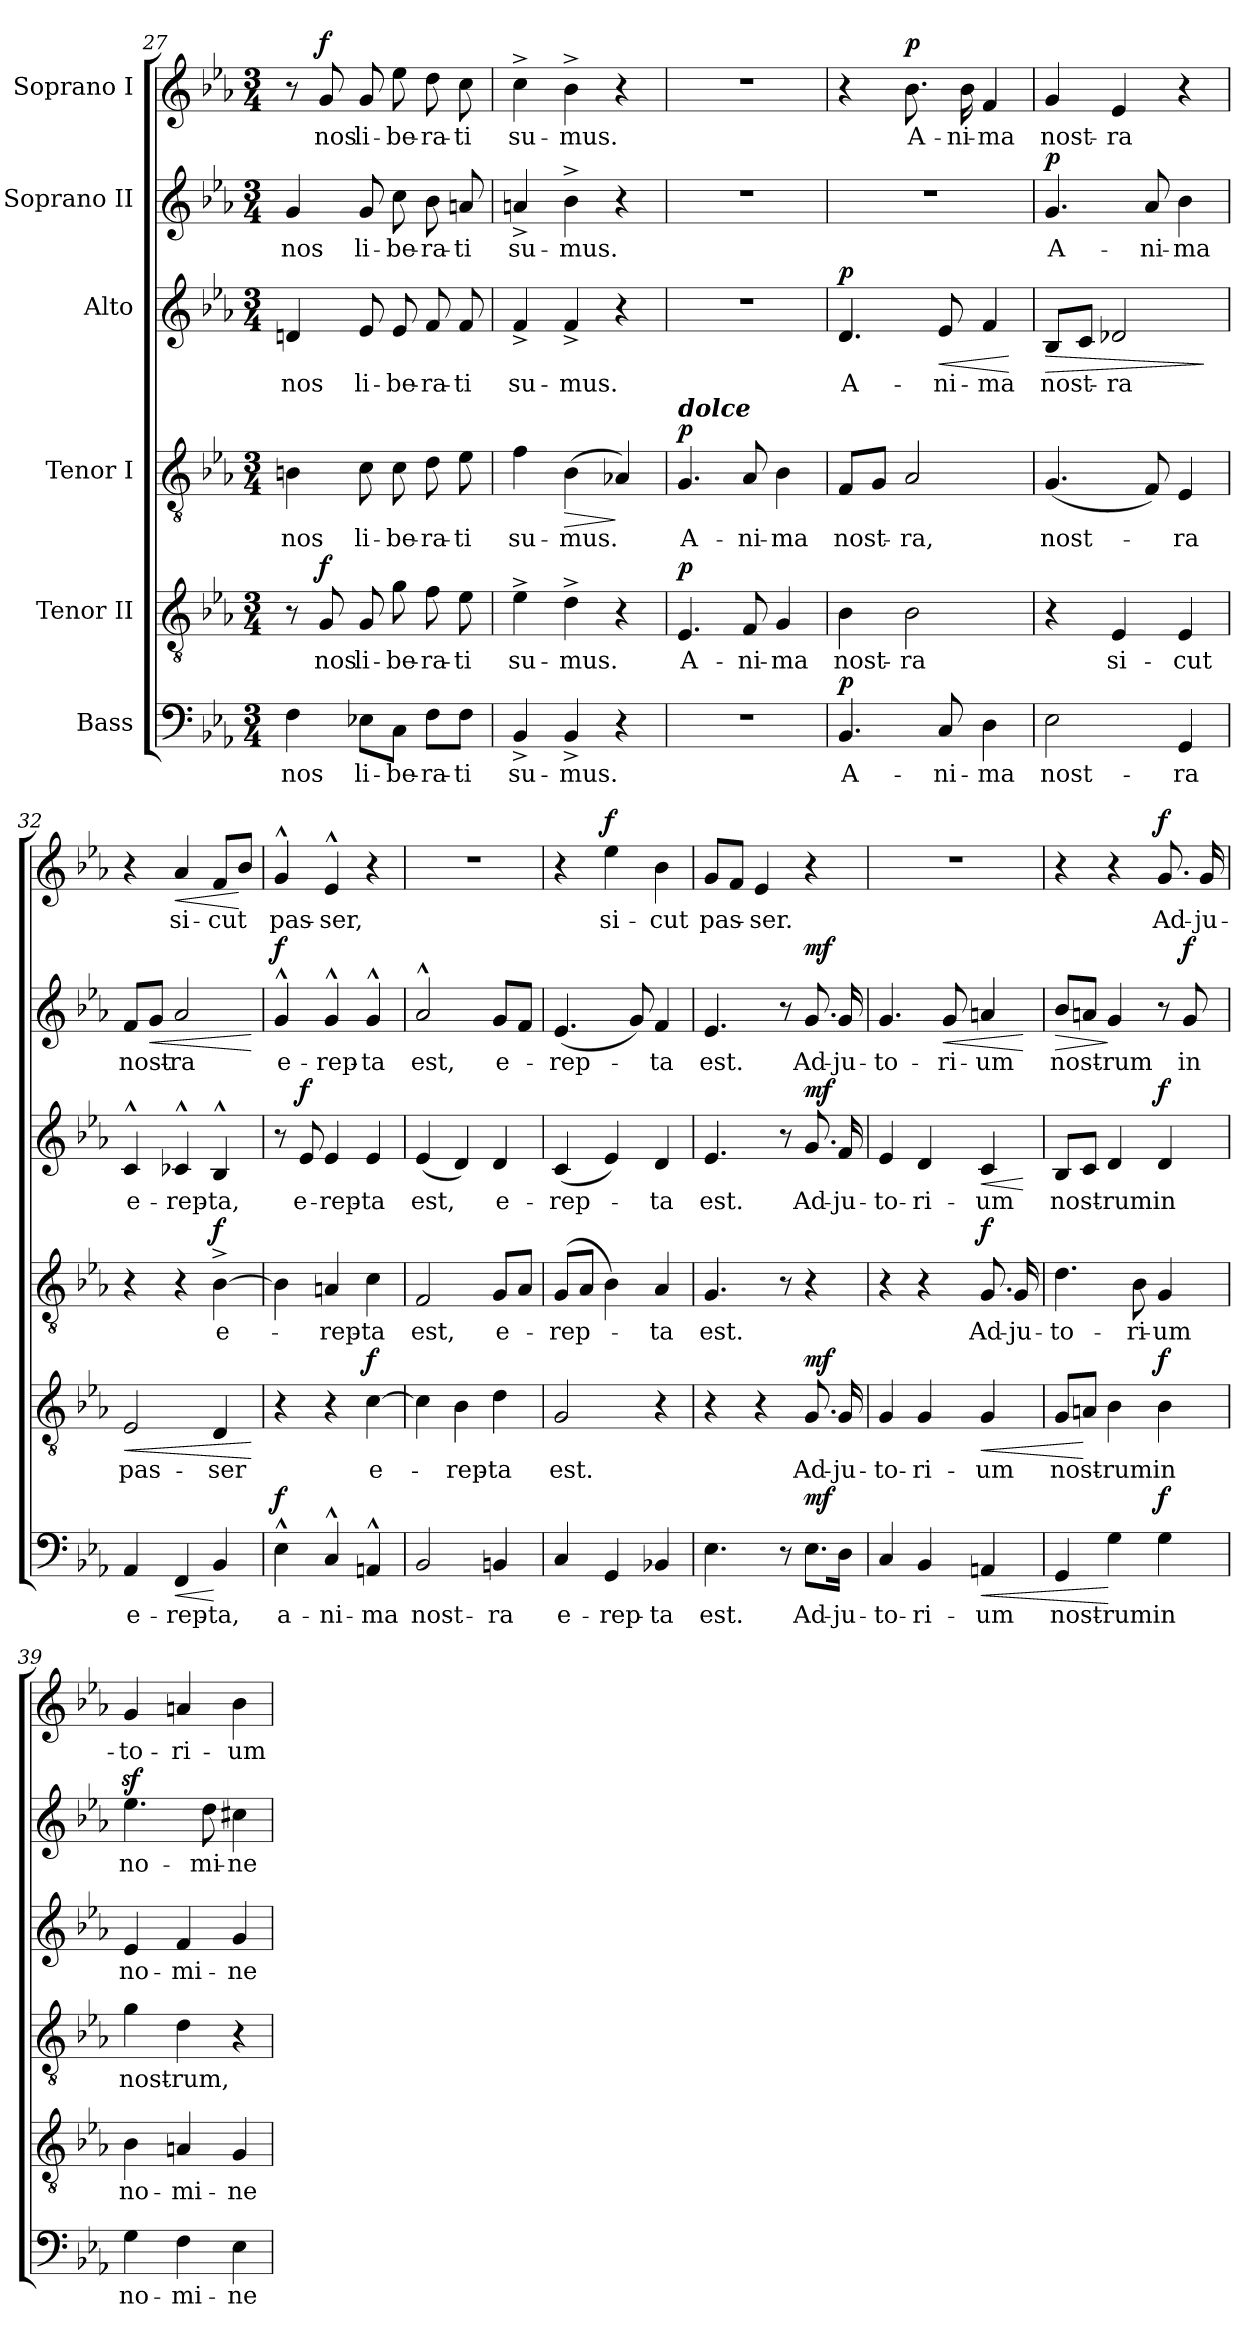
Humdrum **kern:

**kern	**text	**dynam	**kern	**text	**dynam	**kern	**text	**dynam	**kern	**text	**dynam	**kern	**text	**dynam	**kern	**text	**dynam
*part6	*part6	*part6	*part5	*part5	*part5	*part4	*part4	*part4	*part3	*part3	*part3	*part2	*part2	*part2	*part1	*part1	*part1
*staff6	*staff6	*staff6	*staff5	*staff5	*staff5	*staff4	*staff4	*staff4	*staff3	*staff3	*staff3	*staff2	*staff2	*staff2	*staff1	*staff1	*staff1
*I"Bass	*	*	*I"Tenor II	*	*	*I"Tenor I	*	*	*I"Alto	*	*	*I"Soprano II	*	*	*I"Soprano I	*	*
*clefF4	*	*	*clefGv2	*	*	*clefGv2	*	*	*clefG2	*	*	*clefG2	*	*	*clefG2	*	*
*k[b-e-a-]	*	*	*k[b-e-a-]	*	*	*k[b-e-a-]	*	*	*k[b-e-a-]	*	*	*k[b-e-a-]	*	*	*k[b-e-a-]	*	*
*E-:	*	*	*E-:	*	*	*E-:	*	*	*E-:	*	*	*E-:	*	*	*E-:	*	*
*M3/4	*	*	*M3/4	*	*	*M3/4	*	*	*M3/4	*	*	*M3/4	*	*	*M3/4	*	*
=27	=27	=27	=27	=27	=27	=27	=27	=27	=27	=27	=27	=27	=27	=27	=27	=27	=27
!	!LO:LY:b	!	!	!	!	!	!LO:LY:b	!	!	!LO:LY:b	!	!	!LO:LY:b	!	!	!	!
4F\	nos	.	8r	.	.	4Bn\	nos	.	4dn/	nos	.	4g/	nos	.	8r	.	.
!	!	!	!	!LO:LY:b	!LO:DY:a	!	!	!	!	!	!	!	!	!	!	!LO:LY:b	!LO:DY:a
.	.	.	8G/	nos	f	.	.	.	.	.	.	.	.	.	8g/	nos	f
!	!LO:LY:b	!	!	!LO:LY:b	!	!	!LO:LY:b	!	!	!LO:LY:b	!	!	!LO:LY:b	!	!	!LO:LY:b	!
8E-X\L	li-	.	8G/	li-	.	8c\	li-	.	8e-/	li-	.	8g/	li-	.	8g/	li-	.
!	!LO:LY:b	!	!	!LO:LY:b	!	!	!LO:LY:b	!	!	!LO:LY:b	!	!	!LO:LY:b	!	!	!LO:LY:b	!
8C\J	-be-	.	8g\	-be-	.	8c\	-be-	.	8e-/	-be-	.	8cc\	-be-	.	8ee-\	-be-	.
!	!LO:LY:b	!	!	!LO:LY:b	!	!	!LO:LY:b	!	!	!LO:LY:b	!	!	!LO:LY:b	!	!	!LO:LY:b	!
8F\L	-ra-	.	8f\	-ra-	.	8d\	-ra-	.	8f/	-ra-	.	8b-\	-ra-	.	8dd\	-ra-	.
!	!LO:LY:b	!	!	!LO:LY:b	!	!	!LO:LY:b	!	!	!LO:LY:b	!	!	!LO:LY:b	!	!	!LO:LY:b	!
8F\J	-ti	.	8e-\	-ti	.	8e-\	-ti	.	8f/	-ti	.	8an/	-ti	.	8cc\	-ti	.
=28	=28	=28	=28	=28	=28	=28	=28	=28	=28	=28	=28	=28	=28	=28	=28	=28	=28
!	!LO:LY:b	!	!	!LO:LY:b	!	!	!LO:LY:b	!	!	!LO:LY:b	!	!	!LO:LY:b	!	!	!LO:LY:b	!
4BB-^</	su-	.	4e-^>\	su-	.	4f\	su-	.	4f^</	su-	.	4an^</	su-	.	4cc^>\	su-	.
!	!LO:LY:b	!	!	!LO:LY:b	!	!	!LO:LY:b	!LO:HP:b	!	!LO:LY:b	!	!	!LO:LY:b	!	!	!LO:LY:b	!
4BB-^</	-mus.	.	4d^>\	-mus.	.	(>4B-\	-mus.	>	4f^</	-mus.	.	4b-^>\	-mus.	.	4b-^>\	-mus.	.
4r	.	.	4r	.	.	4A-X/)	.	]	4r	.	.	4r	.	.	4r	.	.
=29	=29	=29	=29	=29	=29	=29	=29	=29	=29	=29	=29	=29	=29	=29	=29	=29	=29
!	!	!	!	!	!	!LO:TX:a:Bi:t=dolce	!	!	!	!	!	!	!	!	!	!	!
!	!	!	!	!LO:LY:b	!LO:DY:a	!	!LO:LY:b	!LO:DY:a	!	!	!	!	!	!	!	!	!
2.r	.	.	4.E-/	A-	p	4.G/	A-	p	2.r	.	.	2.r	.	.	2.r	.	.
!	!	!	!	!LO:LY:b	!	!	!LO:LY:b	!	!	!	!	!	!	!	!	!	!
.	.	.	8F/	-ni-	.	8A-/	-ni-	.	.	.	.	.	.	.	.	.	.
!	!	!	!	!LO:LY:b	!	!	!LO:LY:b	!	!	!	!	!	!	!	!	!	!
.	.	.	4G/	-ma	.	4B-\	-ma	.	.	.	.	.	.	.	.	.	.
=30	=30	=30	=30	=30	=30	=30	=30	=30	=30	=30	=30	=30	=30	=30	=30	=30	=30
!	!LO:LY:b	!LO:DY:a	!	!LO:LY:b	!	!	!LO:LY:b	!	!	!LO:LY:b	!LO:DY:a	!	!	!	!	!	!
4.BB-/	A-	p	4B-\	nost-	.	8F/L	nost-	.	4.d/	A-	p	2.r	.	.	4r	.	.
.	.	.	.	.	.	8G/J	.	.	.	.	.	.	.	.	.	.	.
!	!	!	!	!LO:LY:b	!	!	!LO:LY:b	!	!	!	!	!	!	!	!	!LO:LY:b	!LO:DY:a
.	.	.	2B-\	-ra	.	2A-/	-ra,	.	.	.	.	.	.	.	8.b-\	A-	p
!	!LO:LY:b	!	!	!	!	!	!	!	!	!LO:LY:b	!LO:HP:b	!	!	!	!	!	!
8C/	-ni-	.	.	.	.	.	.	.	8e-/	-ni-	<	.	.	.	.	.	.
!	!	!	!	!	!	!	!	!	!	!	!	!	!	!	!	!LO:LY:b	!
.	.	.	.	.	.	.	.	.	.	.	.	.	.	.	16b-\	-ni-	.
!	!LO:LY:b	!	!	!	!	!	!	!	!	!LO:LY:b	!	!	!	!	!	!LO:LY:b	!
4D\	-ma	.	.	.	.	.	.	.	4f/	-ma	.	.	.	.	4f/	-ma	.
.	.	.	.	.	.	.	.	.	.	.	[	.	.	.	.	.	.
!!LO:LB:g=z
=31	=31	=31	=31	=31	=31	=31	=31	=31	=31	=31	=31	=31	=31	=31	=31	=31	=31
!	!LO:LY:b	!	!	!	!	!	!LO:LY:b	!	!	!LO:LY:b	!LO:HP:b	!	!LO:LY:b	!LO:DY:a	!	!LO:LY:b	!
2E-\	nost-	.	4r	.	.	(<4.G/	nost-	.	8B-/L	nost-	>	4.g/	A-	p	4g/	nost-	.
.	.	.	.	.	.	.	.	.	8c/J	.	.	.	.	.	.	.	.
!	!	!	!	!LO:LY:b	!	!	!	!	!	!LO:LY:b	!	!	!	!	!	!LO:LY:b	!
.	.	.	4E-/	si-	.	.	.	.	2d-X/	-ra	.	.	.	.	4e-/	-ra	.
!	!	!	!	!	!	!	!	!	!	!	!	!	!LO:LY:b	!	!	!	!
.	.	.	.	.	.	8F/)	.	.	.	.	.	8a-/	-ni-	.	.	.	.
!	!LO:LY:b	!	!	!LO:LY:b	!	!	!LO:LY:b	!	!	!	!	!	!LO:LY:b	!	!	!	!
4GG/	-ra	.	4E-/	-cut	.	4E-/	-ra	.	.	.	.	4b-\	-ma	.	4r	.	.
.	.	.	.	.	.	.	.	.	.	.	]	.	.	.	.	.	.
=32	=32	=32	=32	=32	=32	=32	=32	=32	=32	=32	=32	=32	=32	=32	=32	=32	=32
!	!LO:LY:b	!	!	!LO:LY:b	!LO:HP:b	!	!	!	!	!LO:LY:b	!	!	!LO:LY:b	!	!	!	!
4AA-/	e-	.	2E-/	pas-	<	4r	.	.	4c^^>/	e-	.	8f/L	nost-	.	4r	.	.
!	!	!	!	!	!	!	!	!	!	!	!	!	!	!LO:HP:b	!	!	!
.	.	.	.	.	.	.	.	.	.	.	.	8g/J	.	<	.	.	.
!	!LO:LY:b	!LO:HP:b	!	!	!	!	!	!	!	!LO:LY:b	!	!	!LO:LY:b	!	!	!LO:LY:b	!LO:HP:b
4FF/	-rep-	<	.	.	.	4r	.	.	4c-X^^>/	-rep-	.	2a-/	-ra	.	4a-/	si-	<
!	!LO:LY:b	!	!	!LO:LY:b	!	!	!LO:LY:b	!LO:DY:a	!	!LO:LY:b	!	!	!	!	!	!LO:LY:b	!
4BB-/	-ta,	[	4D/	-ser	.	[4B-^>\	e-	f	4B-^^>/	-ta,	.	.	.	.	8f/L	-cut	.
.	.	.	.	.	.	.	.	.	.	.	.	.	.	.	8b-/J	.	[
.	.	.	.	.	[	.	.	.	.	.	.	.	.	[	.	.	.
=33	=33	=33	=33	=33	=33	=33	=33	=33	=33	=33	=33	=33	=33	=33	=33	=33	=33
!	!LO:LY:b	!LO:DY:a	!	!	!	!	!	!	!	!	!	!	!LO:LY:b	!LO:DY:a	!	!LO:LY:b	!
4E-^^>\	a-	f	4r	.	.	4B-\]	.	.	8r	.	.	4g^^>/	e-	f	4g^^>/	pas-	.
!	!	!	!	!	!	!	!	!	!	!LO:LY:b	!LO:DY:a	!	!	!	!	!	!
.	.	.	.	.	.	.	.	.	8e-/	e-	f	.	.	.	.	.	.
!	!LO:LY:b	!	!	!	!	!	!LO:LY:b	!	!	!LO:LY:b	!	!	!LO:LY:b	!	!	!LO:LY:b	!
4C^^>/	-ni-	.	4r	.	.	4An/	-rep-	.	4e-/	-rep-	.	4g^^>/	-rep-	.	4e-^^>/	-ser,	.
!	!LO:LY:b	!	!	!LO:LY:b	!LO:DY:a	!	!LO:LY:b	!	!	!LO:LY:b	!	!	!LO:LY:b	!	!	!	!
4AAn^^>/	-ma	.	[4c\	e-	f	4c\	-ta	.	4e-/	-ta	.	4g^^>/	-ta	.	4r	.	.
=34	=34	=34	=34	=34	=34	=34	=34	=34	=34	=34	=34	=34	=34	=34	=34	=34	=34
!	!LO:LY:b	!	!	!	!	!	!LO:LY:b	!	!	!LO:LY:b	!	!	!LO:LY:b	!	!	!	!
2BB-/	nost-	.	4c\]	.	.	2F/	est,	.	(<4e-/	est,	.	2a-^^>/	est,	.	2.r	.	.
!	!	!	!	!LO:LY:b	!	!	!	!	!	!	!	!	!	!	!	!	!
.	.	.	4B-\	-rep-	.	.	.	.	4d/)	.	.	.	.	.	.	.	.
!	!LO:LY:b	!	!	!LO:LY:b	!	!	!LO:LY:b	!	!	!LO:LY:b	!	!	!LO:LY:b	!	!	!	!
4BBn/	-ra	.	4d\	-ta	.	8G/L	e-	.	4d/	e-	.	8g/L	e-	.	.	.	.
.	.	.	.	.	.	8A-/J	.	.	.	.	.	8f/J	.	.	.	.	.
=35	=35	=35	=35	=35	=35	=35	=35	=35	=35	=35	=35	=35	=35	=35	=35	=35	=35
!	!LO:LY:b	!	!	!LO:LY:b	!	!	!LO:LY:b	!	!	!LO:LY:b	!	!	!LO:LY:b	!	!	!	!
4C/	e-	.	2G/	est.	.	(>8G/L	-rep-	.	(<4c/	-rep-	.	(<4.e-/	-rep-	.	4r	.	.
.	.	.	.	.	.	8A-/J	.	.	.	.	.	.	.	.	.	.	.
!	!LO:LY:b	!	!	!	!	!	!	!	!	!	!	!	!	!	!	!LO:LY:b	!LO:DY:a
4GG/	-rep-	.	.	.	.	4B-\)	.	.	4e-/)	.	.	.	.	.	4ee-\	si-	f
.	.	.	.	.	.	.	.	.	.	.	.	8g/)	.	.	.	.	.
!	!LO:LY:b	!	!	!	!	!	!LO:LY:b	!	!	!LO:LY:b	!	!	!LO:LY:b	!	!	!LO:LY:b	!
4BB-X/	-ta	.	4r	.	.	4A-/	-ta	.	4d/	-ta	.	4f/	-ta	.	4b-\	-cut	.
=36	=36	=36	=36	=36	=36	=36	=36	=36	=36	=36	=36	=36	=36	=36	=36	=36	=36
!	!LO:LY:b	!	!	!	!	!	!LO:LY:b	!	!	!LO:LY:b	!	!	!LO:LY:b	!	!	!LO:LY:b	!
4.E-\	est.	.	4r	.	.	4.G/	est.	.	4.e-/	est.	.	4.e-/	est.	.	8g/L	pas-	.
.	.	.	.	.	.	.	.	.	.	.	.	.	.	.	8f/J	.	.
!	!	!	!	!	!	!	!	!	!	!	!	!	!	!	!	!LO:LY:b	!
.	.	.	4r	.	.	.	.	.	.	.	.	.	.	.	4e-/	-ser.	.
8r	.	.	.	.	.	8r	.	.	8r	.	.	8r	.	.	.	.	.
!	!LO:LY:b	!LO:DY:a	!	!LO:LY:b	!LO:DY:a	!	!	!	!	!LO:LY:b	!LO:DY:a	!	!LO:LY:b	!LO:DY:a	!	!	!
8.E-\L	Ad-	mf	8.G/	Ad-	mf	4r	.	.	8.g/	Ad-	mf	8.g/	Ad-	mf	4r	.	.
!	!LO:LY:b	!	!	!LO:LY:b	!	!	!	!	!	!LO:LY:b	!	!	!LO:LY:b	!	!	!	!
16D\Jk	-ju-	.	16G/	-ju-	.	.	.	.	16f/	-ju-	.	16g/	-ju-	.	.	.	.
!!LO:PB:g=z
=37	=37	=37	=37	=37	=37	=37	=37	=37	=37	=37	=37	=37	=37	=37	=37	=37	=37
!	!LO:LY:b	!	!	!LO:LY:b	!	!	!	!	!	!LO:LY:b	!	!	!LO:LY:b	!	!	!	!
4C/	-to-	.	4G/	-to-	.	4r	.	.	4e-/	-to-	.	4.g/	-to-	.	2.r	.	.
!	!LO:LY:b	!	!	!LO:LY:b	!	!	!	!	!	!LO:LY:b	!	!	!	!	!	!	!
4BB-/	-ri-	.	4G/	-ri-	.	4r	.	.	4d/	-ri-	.	.	.	.	.	.	.
!	!	!	!	!	!	!	!	!	!	!	!	!	!LO:LY:b	!LO:HP:b	!	!	!
.	.	.	.	.	.	.	.	.	.	.	.	8g/	-ri-	<	.	.	.
!	!LO:LY:b	!LO:HP:b	!	!LO:LY:b	!LO:HP:b	!	!LO:LY:b	!LO:DY:a	!	!LO:LY:b	!LO:HP:b	!	!LO:LY:b	!	!	!	!
4AAn/	-um	<	4G/	-um	<	8.G/	Ad-	f	4c/	-um	<	4an/	-um	.	.	.	.
!	!	!	!	!	!	!	!LO:LY:b	!	!	!	!	!	!	!	!	!	!
.	.	.	.	.	.	16G/	-ju-	.	.	.	.	.	.	.	.	.	.
.	.	.	.	.	.	.	.	.	.	.	[	.	.	[	.	.	.
=38	=38	=38	=38	=38	=38	=38	=38	=38	=38	=38	=38	=38	=38	=38	=38	=38	=38
!	!LO:LY:b	!	!	!LO:LY:b	!	!	!LO:LY:b	!	!	!LO:LY:b	!	!	!LO:LY:b	!LO:HP:b	!	!	!
4GG/	nost-	.	8G/L	nost-	.	4.d\	-to-	.	8B-/L	nost-	.	8b-/L	nost-	>	4r	.	.
.	.	.	8An/J	.	[	.	.	.	8c/J	.	.	8an/J	.	.	.	.	.
!	!LO:LY:b	!	!	!LO:LY:b	!	!	!	!	!	!LO:LY:b	!	!	!LO:LY:b	!	!	!	!
4G\	-rum	[	4B-\	-rum	.	.	.	.	4d/	-rum	.	4g/	-rum	]	4r	.	.
!	!	!	!	!	!	!	!LO:LY:b	!	!	!	!	!	!	!	!	!	!
.	.	.	.	.	.	8B-\	-ri-	.	.	.	.	.	.	.	.	.	.
!	!LO:LY:b	!LO:DY:a	!	!LO:LY:b	!LO:DY:a	!	!LO:LY:b	!	!	!LO:LY:b	!LO:DY:a	!	!	!	!	!LO:LY:b	!LO:DY:a
4G\	in	f	4B-\	in	f	4G/	-um	.	4d/	in	f	8r	.	.	8.g/	Ad-	f
!	!	!	!	!	!	!	!	!	!	!	!	!	!LO:LY:b	!LO:DY:a	!	!	!
.	.	.	.	.	.	.	.	.	.	.	.	8g/	in	f	.	.	.
!	!	!	!	!	!	!	!	!	!	!	!	!	!	!	!	!LO:LY:b	!
.	.	.	.	.	.	.	.	.	.	.	.	.	.	.	16g/	-ju-	.
=39	=39	=39	=39	=39	=39	=39	=39	=39	=39	=39	=39	=39	=39	=39	=39	=39	=39
!	!LO:LY:b	!	!	!LO:LY:b	!	!	!LO:LY:b	!	!	!LO:LY:b	!	!	!LO:LY:b	!	!	!LO:LY:b	!
4G\	no-	.	4B-\	no-	.	4g\	nost-	.	4e-/	no-	.	4.ee-z>\	no-	.	4g/	-to-	.
!	!LO:LY:b	!	!	!LO:LY:b	!	!	!LO:LY:b	!	!	!LO:LY:b	!	!	!	!	!	!LO:LY:b	!
4F\	-mi-	.	4An/	-mi-	.	4d\	-rum,	.	4f/	-mi-	.	.	.	.	4an/	-ri-	.
!	!	!	!	!	!	!	!	!	!	!	!	!	!LO:LY:b	!	!	!	!
.	.	.	.	.	.	.	.	.	.	.	.	8dd\	-mi-	.	.	.	.
!	!LO:LY:b	!	!	!LO:LY:b	!	!	!	!	!	!LO:LY:b	!	!	!LO:LY:b	!	!	!LO:LY:b	!
4E-\	-ne	.	4G/	-ne	.	4r	.	.	4g/	-ne	.	4cc#X\	-ne	.	4b-\	-um	.
=	=	=	=	=	=	=	=	=	=	=	=	=	=	=	=	=	=
*-	*-	*-	*-	*-	*-	*-	*-	*-	*-	*-	*-	*-	*-	*-	*-	*-	*-
